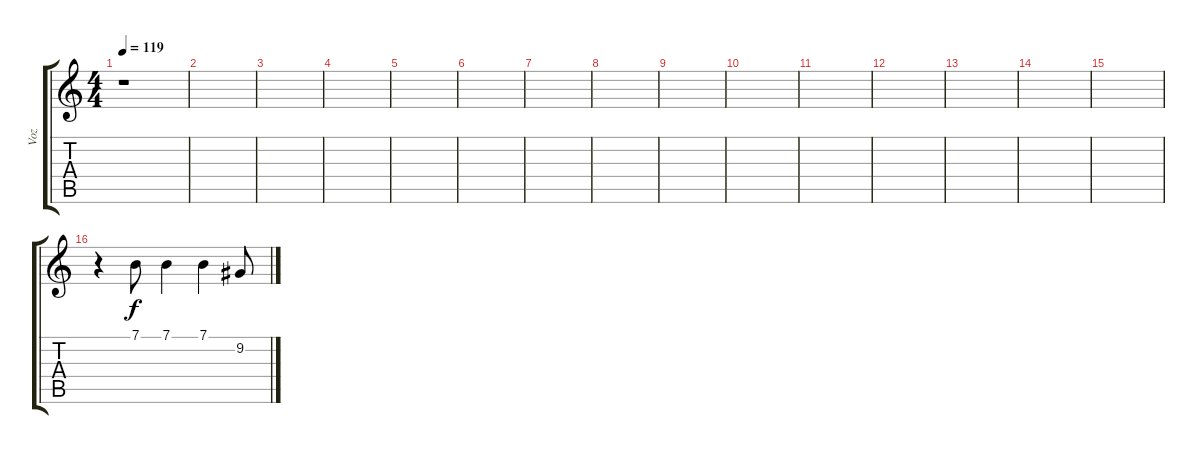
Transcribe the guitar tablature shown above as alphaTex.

\track ("Voz" "Voz") {instrument flute}
\staff {score tabs}
\tuning (E4 B3 G3 D3 A2 E2) {hide}
\ts (4 4)
\tempo 119
\clef g2
\ks c
r.1{txt "" dy f instrument flute} |
|
|
|
|
|
|
|
|
|
|
|
|
|
|
r.4 7.1.8 7.1.4 7.1.4 9.2.8
